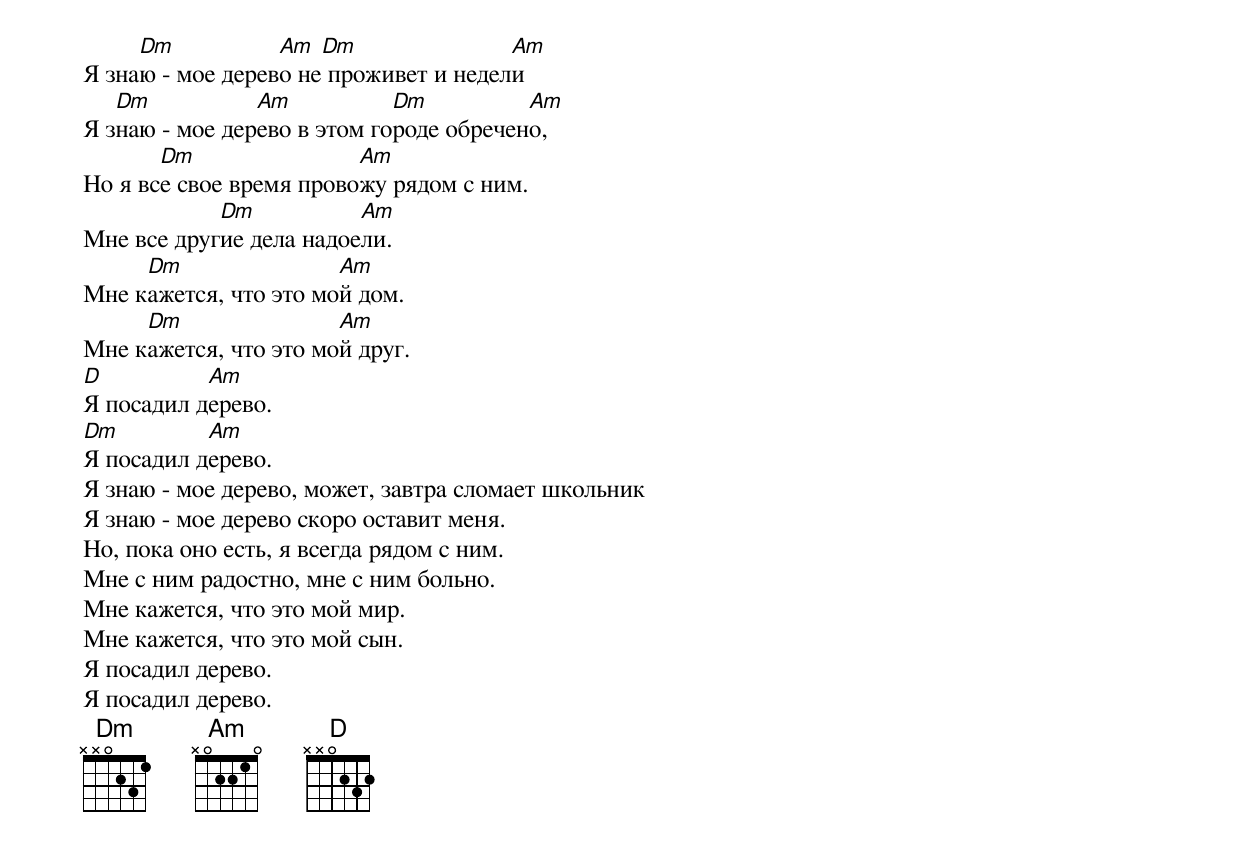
     Dm           Am  Dm               Am
Я знаю - мое дерево не проживет и недели
   Dm           Am           Dm          Am
Я знаю - мое дерево в этом городе обречено,
       Dm                Am
Но я все свое время провожу рядом с ним.
            Dm           Am
Мне все другие дела надоели.
     Dm                Am
Мне кажется, что это мой дом.
     Dm                Am
Мне кажется, что это мой друг.
D          Am
Я посадил дерево.
Dm         Am
Я посадил дерево.
Я знаю - мое дерево, может, завтра сломает школьник
Я знаю - мое дерево скоро оставит меня.
Но, пока оно есть, я всегда рядом с ним.
Мне с ним радостно, мне с ним больно.
Мне кажется, что это мой мир.
Мне кажется, что это мой сын.
Я посадил дерево.
Я посадил дерево.
